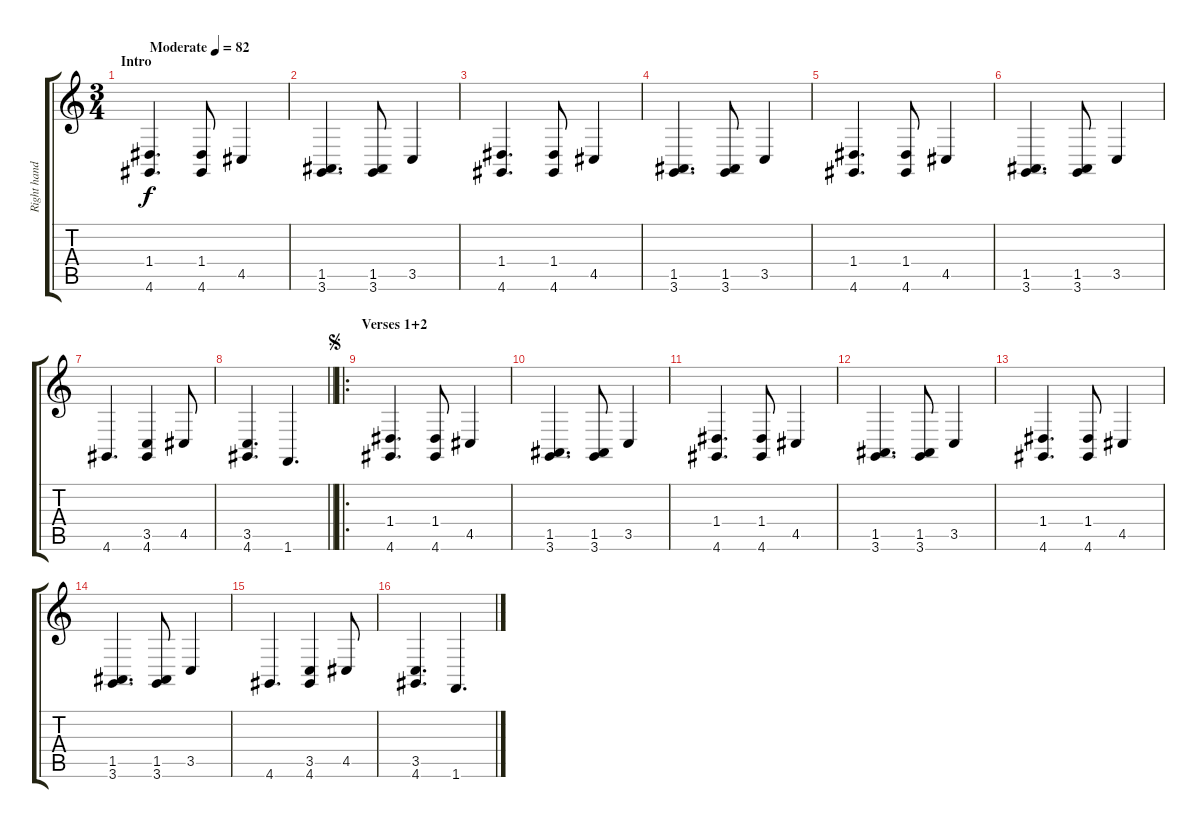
\track ("Right hand" "Right hand") {instrument acousticgrandpiano}
\staff {score tabs}
\tuning (E4 B3 G3 D3 A2 E2) {hide}
\ts (3 4)
\section ("" "Intro")
\tempo (82 "Moderate")
\clef g2
\ks c
(1.4 4.6).4{d dy f instrument acousticgrandpiano} (1.4 4.6).8 4.5.4 |
(1.5 3.6).4{d} (1.5 3.6).8 3.5.4 |
(1.4 4.6).4{d} (1.4 4.6).8 4.5.4 |
(1.5 3.6).4{d} (1.5 3.6).8 3.5.4 |
(1.4 4.6).4{d} (1.4 4.6).8 4.5.4 |
(1.5 3.6).4{d} (1.5 3.6).8 3.5.4 |
4.6.4{d} (3.5 4.6).4 4.5.8 |
\barLineRight lightlight
(3.5 4.6).4{d} 1.6.4{d} |
\ro
\section ("" "Verses 1+2")
\jump segno
(1.4 4.6).4{d} (1.4 4.6).8 4.5.4 |
(1.5 3.6).4{d} (1.5 3.6).8 3.5.4 |
(1.4 4.6).4{d} (1.4 4.6).8 4.5.4 |
(1.5 3.6).4{d} (1.5 3.6).8 3.5.4 |
(1.4 4.6).4{d} (1.4 4.6).8 4.5.4 |
(1.5 3.6).4{d} (1.5 3.6).8 3.5.4 |
4.6.4{d} (3.5 4.6).4 4.5.8 |
(3.5 4.6).4{d} 1.6.4{d}
